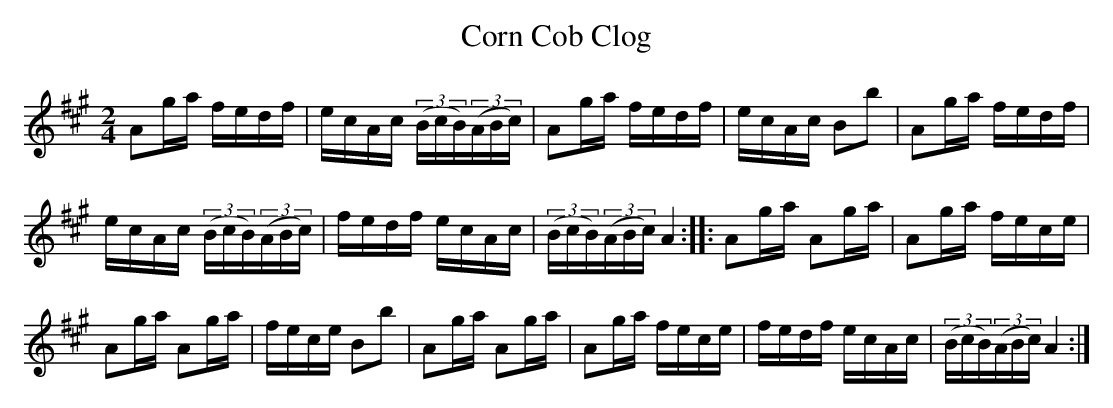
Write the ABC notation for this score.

X:1
T:Corn Cob Clog
M:2/4
L:1/16
K:A
A2ga fedf|ecAc (3(BcB)(3(ABc)|A2ga fedf|ecAc B2b2|A2ga fedf|
ecAc (3(BcB)(3(ABc)|fedf ecAc|(3(BcB)(3(ABc) A4::A2ga A2ga|A2ga fece|
A2ga A2ga|fece B2b2|A2ga A2ga|A2ga fece|fedf ecAc|(3(BcB)(3(ABc) A4:|
